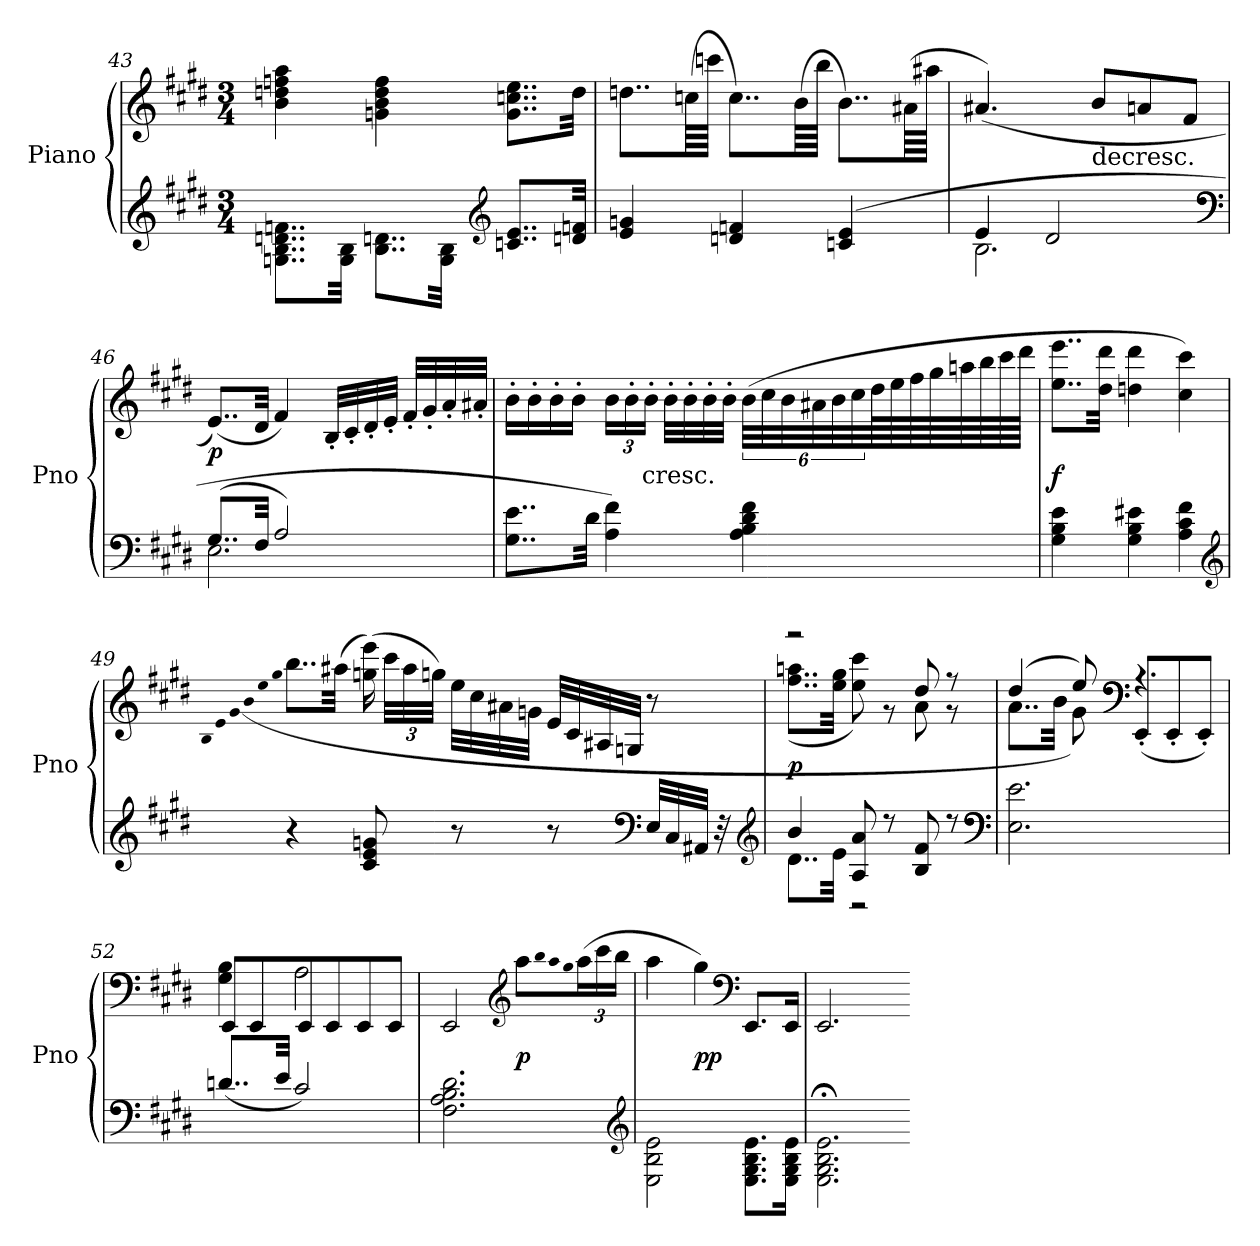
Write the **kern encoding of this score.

**kern	**kern	**dynam
*part1	*part1	*part1
*staff2	*staff1	*staff1/2
*I"Piano	*	*
*I'Pno	*	*
*clefG2	*clefG2	*
*k[f#c#g#d#]	*k[f#c#g#d#]	*
*E:	*E:	*
*M3/4	*M3/4	*
=43	=43	=43
8..Gn\ 8..B\ 8..dn\ 8..fn\L	4b\ 4ddn\ 4ffn\ 4aa\	.
32G\ 32B\Jkk	.	.
8..B\ 8..dn\L	4gn\ 4b\ 4dd\ 4ff\	.
32G\ 32B\Jkk	.	.
*clefG2	*	*
8..cn/ 8..e/L	8..g\ 8..ccn\ 8..ee\L	.
32dn/ 32fn/Jkk	32dd\Jkk	.
=44	=44	=44
4e/ 4gn/	8..ddn\L	.
.	(64ccn\LLL	.
.	64cccn\JJJJ	.
4dn/ 4fn/	8..cc\L)	.
.	(64b\LLL	.
.	64bb\JJJJ	.
(4cn/ 4e/	8..b\L)	.
.	(64a#X\LLL	.
.	64aa#X\JJJJ	.
=45	=45	=45
*^	*	*
4e/	2.B\	(4.a#X/)	.
2d#/	.	.	.
!	!	!LO:TX:c:t=decresc.	!
.	.	8b/L	.
.	.	8an/	.
.	.	8f#/J	.
*clefF4	*	*	*
=46	=46	=46	=46
(8..G#/L	2.E\	(8..e/L)	p
32F#/Jkk	.	32d#/Jkk	.
2A/)	.	4f#/)	.
.	.	32B'/LLL	.
.	.	32c#'/	.
.	.	32d#'/	.
.	.	32e'/JJJ	.
.	.	32f#'/LLL	.
.	.	32g#'/	.
.	.	32a'/	.
.	.	32a#X'/JJJ	.
*v	*v	*	*
=47	=47	=47
8..G#\ 8..e\L	16b'\LL	.
.	16b'\	.
.	16b'\	.
.	16b'\JJ	.
32d#\Jkk	.	.
4A\ 4f#\)	24b\LL	.
.	24b'\	.
!	!LO:TX:c:t=cresc.	!
.	24b'\JJ	.
.	32b'\LLL	.
.	32b'\	.
.	32b'\	.
.	32b'\JJJ	.
4A\ 4B\ 4d#\ 4f#\	(48b\LLL	.
.	48cc#\	.
.	48b\	.
.	48a#X\	.
.	48b\	.
.	48cc#\	.
.	64dd#\L	.
.	64ee\	.
.	64ff#\	.
.	64gg#\	.
.	64aan\	.
.	64bb\	.
.	64ccc#\	.
.	64ddd#\JJJJ	.
=48	=48	=48
4G#\ 4B\ 4e\	8..ee\ 8..eee\L	f
.	32dd#\ 32ddd#\Jkk	.
4G#\ 4B\ 4e#X\	4ddn\ 4ddd#\	.
4A\ 4c#\ 4f#\	4cc#\ 4ccc#\)	.
*clefG2	*	*
=49	=49	=49
.	qB	.
.	qe	.
.	qg#	.
.	(qb	.
.	qee	.
.	qgg#	.
4r	8..bb\L	.
.	(32aa#X\Jkk	.
8c#/ 8e/ 8gn/	(16ggn\ 16eee\)	.
.	48ccc#\LLL	.
.	48aa#\	.
.	48ggn\JJJ)	.
8r	32ee\LLL	.
.	32cc#\	.
.	32a#X\	.
.	32gn\JJJ	.
8r	32e/LLL	.
.	32c#/	.
.	32A#X/	.
.	32Gn/JJJ	.
*clefF4	*	*
32E/LLL	8r	.
32C#/	.	.
32AA#X/JJJ	.	.
32r	.	.
*clefG2	*	*
=50	=50	=50
*^	*^	*
4b/	8..d#\L	2r	(8..ff#\ 8..aan\L	p
.	32e\Jkk	.	32ee\ 32gg#\Jkk	.
8A/ 8a/	2r	.	8ee\ 8ccc#\)	.
8r	.	.	8r	.
8B/ 8f#/	.	8dd#/	8a\	.
8r	.	8r	8r	.
*v	*v	*	*	*
*clefF4	*	*	*
=51	=51	=51	=51
2.E\ 2.e\	(4dd#/	8..a\L	.
.	.	32b\Jkk	.
.	8ee/)	8g#\)	.
*	*clefF4	*	*
.	4.r	(8EE'/L	.
.	.	8EE'/	.
.	.	8EE'/J)	.
=52	=52	=52	=52
(8..dn/L	4G#\ 4B\	8EE/L	.
.	.	8EE/	.
32e/Jkk	.	.	.
2c#/)	2A\	8EE/	.
.	.	8EE/	.
.	.	8EE/	.
.	.	8EE/J	.
*	*v	*v	*
=53	=53	=53
2.F#\ 2.A\ 2.B\ 2.d#\	2EE/	.
*clefG2	*clefG2	*
.	8aa\L	p
.	qbb	.
.	qaa	.
.	qgg#	.
.	(24aa\L	.
.	24ccc#\	.
.	24bb\JJ	.
=54	=54	=54
2E\ 2B\ 2e\	4aa\	.
.	4gg#\)	pp
*	*clefF4	*
8.E\ 8.G#\ 8.B\ 8.e\L	8.EE/L	.
16E\ 16G#\ 16B\ 16e\Jk	16EE/Jk	.
=55	=55	=55
2.E;<\ 2.G#;<\ 2.B;<\ 2.e;<\	2.EE/	.
=-	=-	=-
*-	*-	*-
